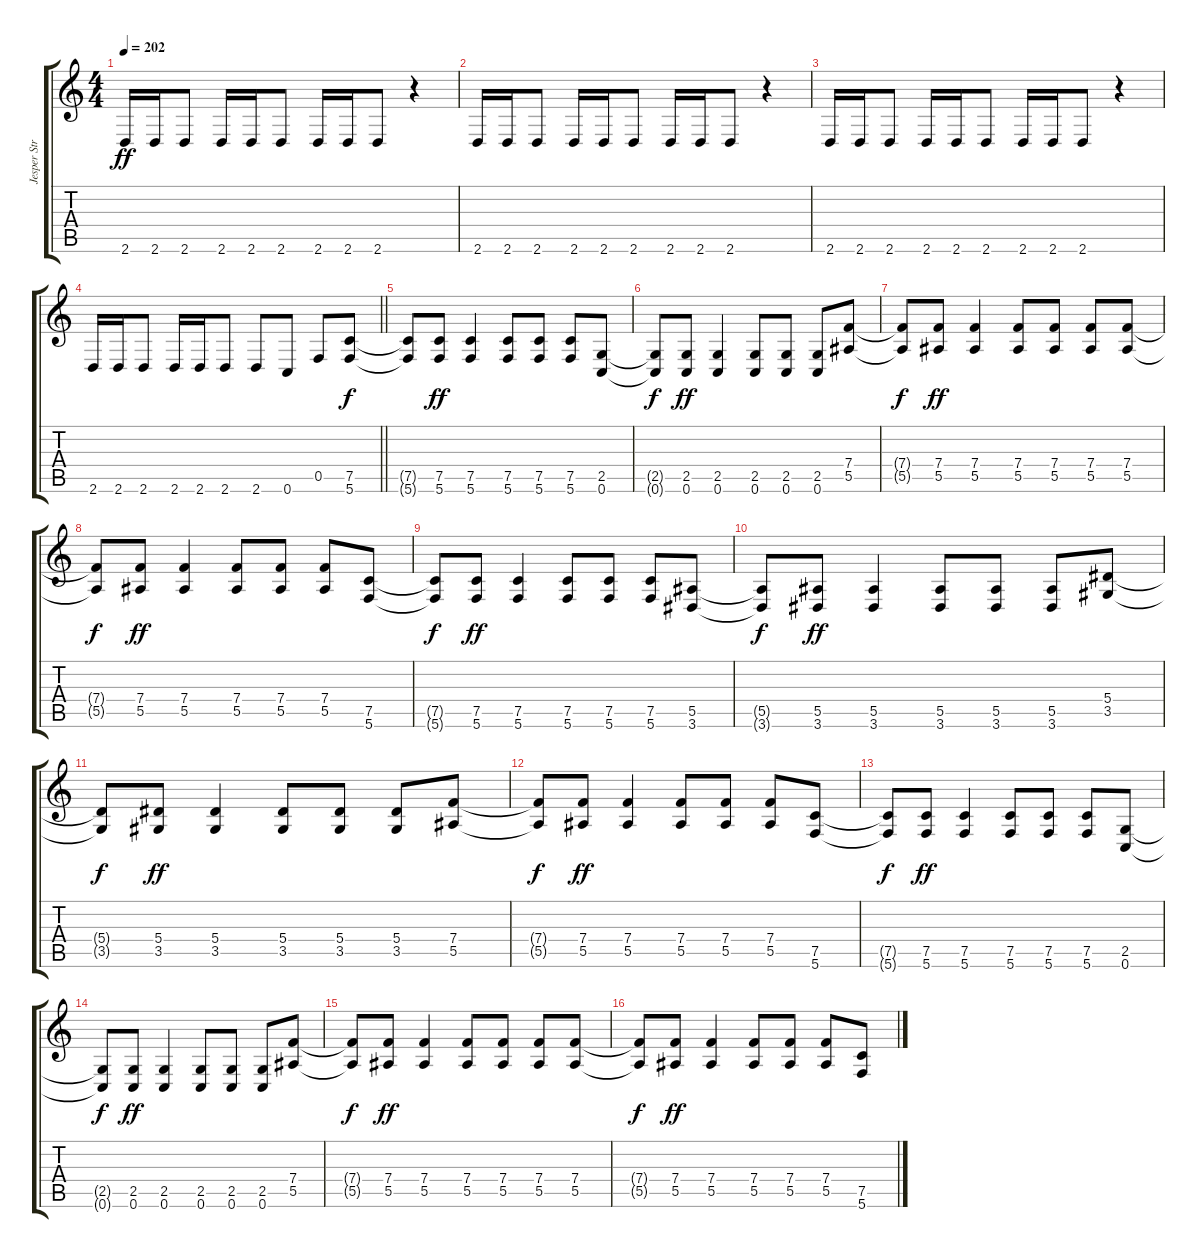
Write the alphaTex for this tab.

\track ("Jesper Stromblad" "Jesper Str") {instrument distortionguitar}
\staff {score tabs}
\tuning (C4 G3 Eb3 Bb2 F2 C2) {hide}
\ts (4 4)
\tempo 202
\clef g2
\ks c
2.6.16{dy ff} 2.6.16 2.6.8 2.6.16 2.6.16 2.6.8 2.6.16 2.6.16 2.6.8 r.4 |
2.6.16 2.6.16 2.6.8 2.6.16 2.6.16 2.6.8 2.6.16 2.6.16 2.6.8 r.4 |
2.6.16 2.6.16 2.6.8 2.6.16 2.6.16 2.6.8 2.6.16 2.6.16 2.6.8 r.4 |
\barLineRight lightlight
2.6.16 2.6.16 2.6.8 2.6.16 2.6.16 2.6.8 2.6.8 0.6.8 0.5.8 (7.5 5.6).8{dy f} |
(7.5{t} 5.6{t}).8 (7.5 5.6).8{dy ff} (7.5 5.6).4 (7.5 5.6).8 (7.5 5.6).8 (7.5 5.6).8 (2.5 0.6).8 |
(2.5{t} 0.6{t}).8{dy f} (2.5 0.6).8{dy ff} (2.5 0.6).4 (2.5 0.6).8 (2.5 0.6).8 (2.5 0.6).8 (7.4 5.5).8 |
(7.4{t} 5.5{t}).8{dy f} (7.4 5.5).8{dy ff} (7.4 5.5).4 (7.4 5.5).8 (7.4 5.5).8 (7.4 5.5).8 (7.4 5.5).8 |
(7.4{t} 5.5{t}).8{dy f} (7.4 5.5).8{dy ff} (7.4 5.5).4 (7.4 5.5).8 (7.4 5.5).8 (7.4 5.5).8 (7.5 5.6).8 |
(7.5{t} 5.6{t}).8{dy f} (7.5 5.6).8{dy ff} (7.5 5.6).4 (7.5 5.6).8 (7.5 5.6).8 (7.5 5.6).8 (5.5 3.6).8 |
(5.5{t} 3.6{t}).8{dy f} (5.5 3.6).8{dy ff} (5.5 3.6).4 (5.5 3.6).8 (5.5 3.6).8 (5.5 3.6).8 (5.4 3.5).8 |
(5.4{t} 3.5{t}).8{dy f} (5.4 3.5).8{dy ff} (5.4 3.5).4 (5.4 3.5).8 (5.4 3.5).8 (5.4 3.5).8 (7.4 5.5).8 |
(7.4{t} 5.5{t}).8{dy f} (7.4 5.5).8{dy ff} (7.4 5.5).4 (7.4 5.5).8 (7.4 5.5).8 (7.4 5.5).8 (7.5 5.6).8 |
(7.5{t} 5.6{t}).8{dy f} (7.5 5.6).8{dy ff} (7.5 5.6).4 (7.5 5.6).8 (7.5 5.6).8 (7.5 5.6).8 (2.5 0.6).8 |
(2.5{t} 0.6{t}).8{dy f} (2.5 0.6).8{dy ff} (2.5 0.6).4 (2.5 0.6).8 (2.5 0.6).8 (2.5 0.6).8 (7.4 5.5).8 |
(7.4{t} 5.5{t}).8{dy f} (7.4 5.5).8{dy ff} (7.4 5.5).4 (7.4 5.5).8 (7.4 5.5).8 (7.4 5.5).8 (7.4 5.5).8 |
(7.4{t} 5.5{t}).8{dy f} (7.4 5.5).8{dy ff} (7.4 5.5).4 (7.4 5.5).8 (7.4 5.5).8 (7.4 5.5).8 (7.5 5.6).8
